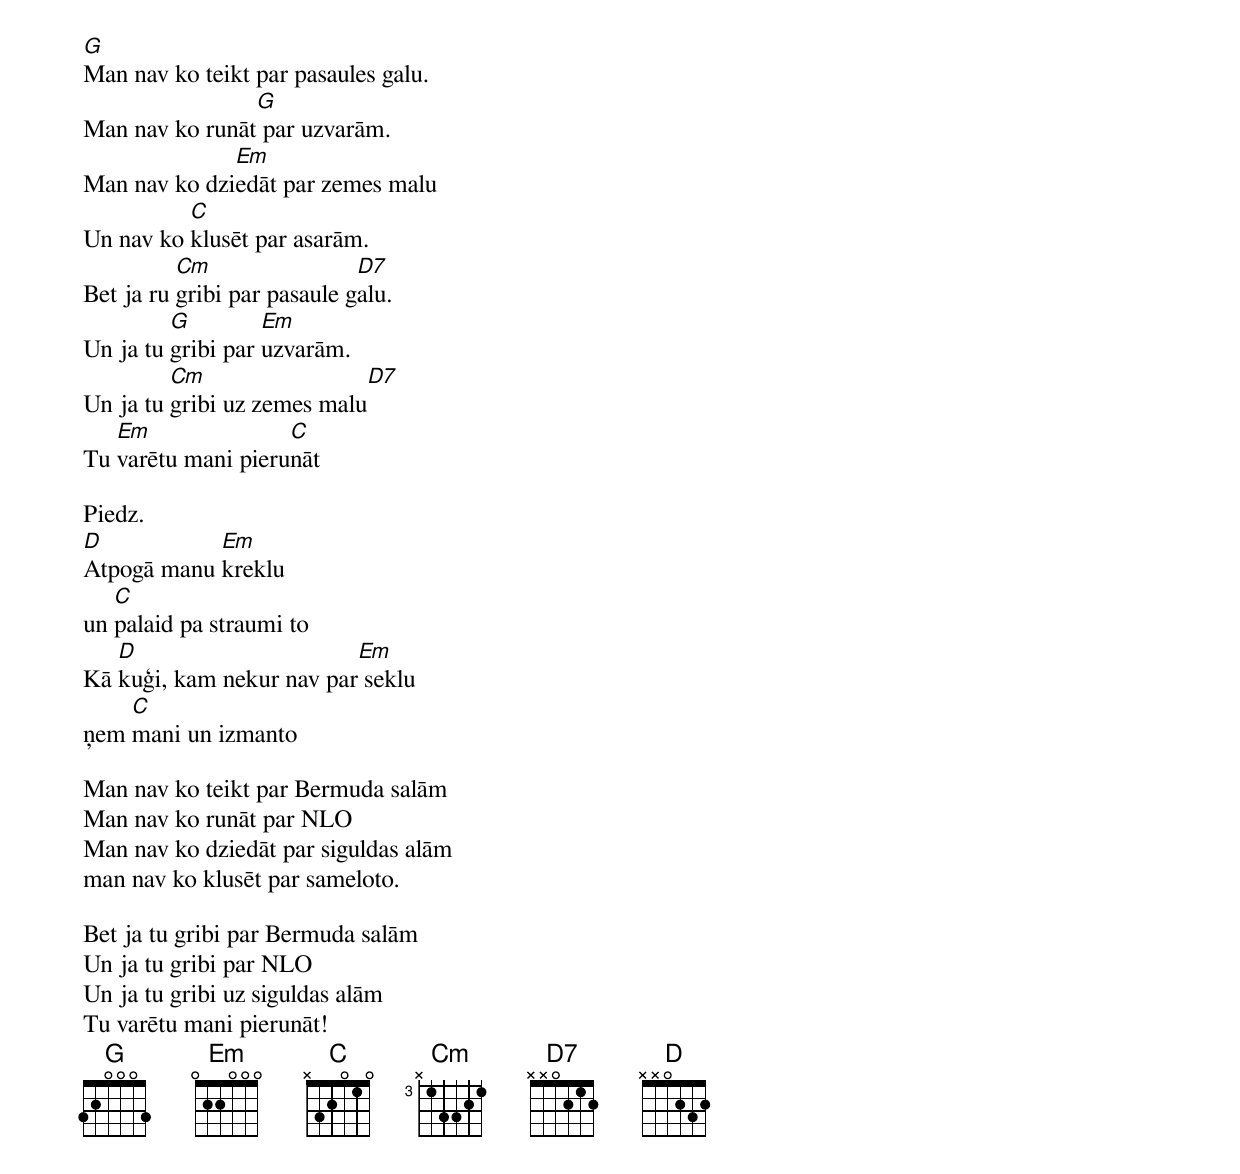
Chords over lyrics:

G
Man nav ko teikt par pasaules galu.
	        G
Man nav ko runāt par uzvarām.
	      Em
Man nav ko dziedāt par zemes malu
          C
Un nav ko klusēt par asarām.
          Cm                 D7
Bet ja ru gribi par pasaule galu.
         G         Em
Un ja tu gribi par uzvarām.
         Cm                  D7
Un ja tu gribi uz zemes malu
   Em               C
Tu varētu mani pierunāt

Piedz.
D           Em
Atpogā manu kreklu
   C
un palaid pa straumi to
   D                      Em
Kā kuģi, kam nekur nav par seklu
    C
ņem mani un izmanto

Man nav ko teikt par Bermuda salām
Man nav ko runāt par NLO
Man nav ko dziedāt par siguldas alām
man nav ko klusēt par sameloto.

Bet ja tu gribi par Bermuda salām
Un ja tu gribi par NLO
Un ja tu gribi uz siguldas alām
Tu varētu mani pierunāt!
